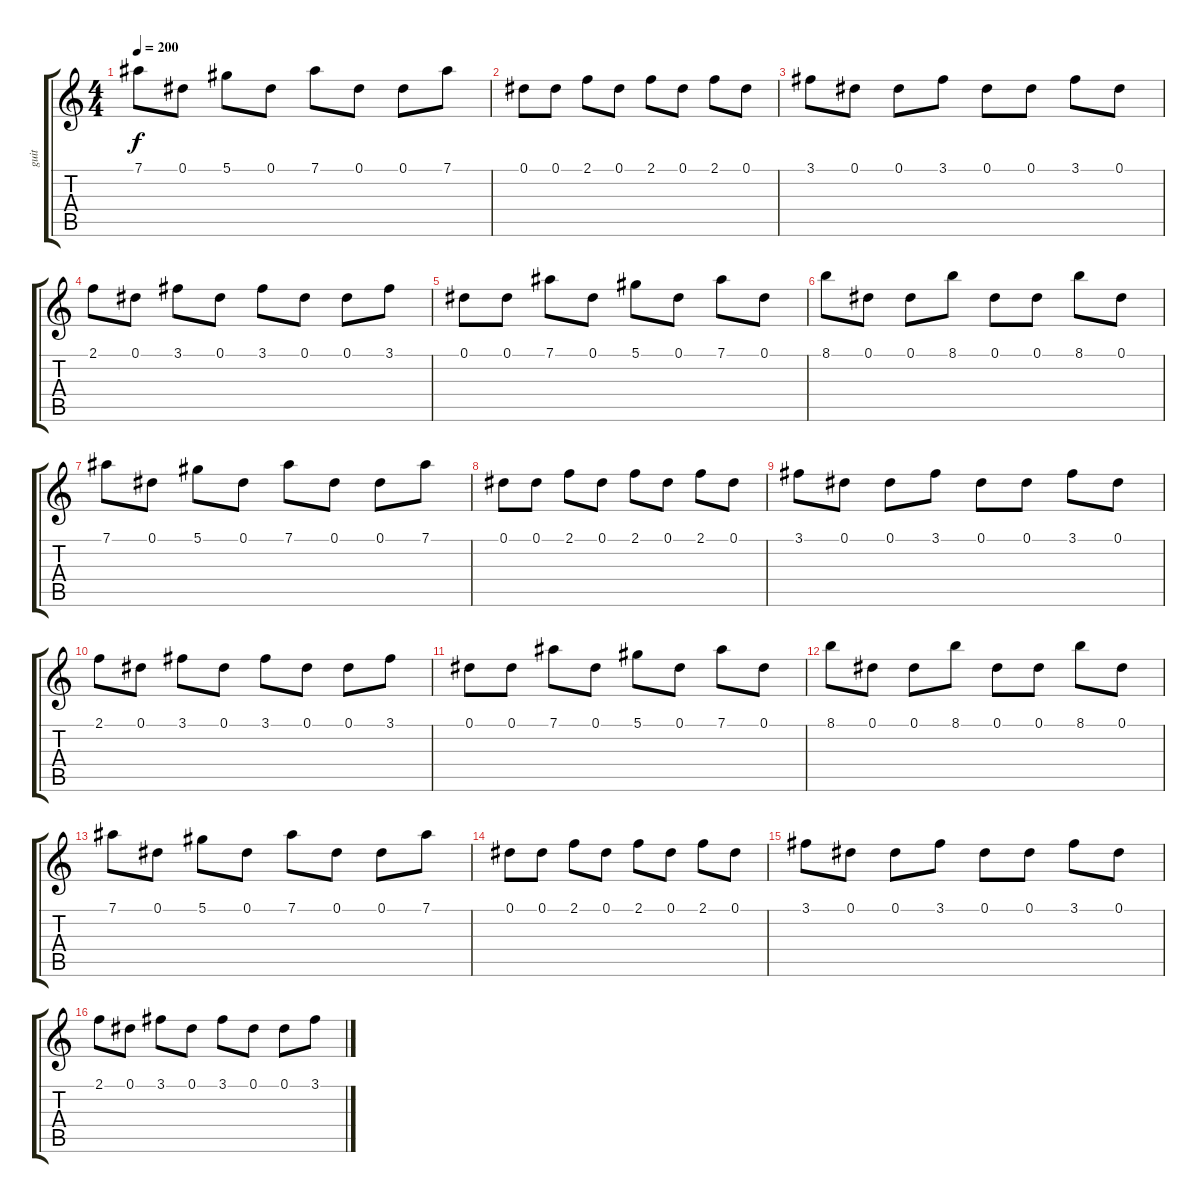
\track ("guit" "guit") {instrument distortionguitar}
\staff {score tabs}
\tuning (Eb4 Bb3 Gb3 Db3 Ab2 Eb2) {hide}
\ts (4 4)
\tempo 200
\clef g2
\ks c
7.1.8{dy f} 0.1.8 5.1.8 0.1.8 7.1.8 0.1.8 0.1.8 7.1.8 |
0.1.8 0.1.8 2.1.8 0.1.8 2.1.8 0.1.8 2.1.8 0.1.8 |
3.1.8 0.1.8 0.1.8 3.1.8 0.1.8 0.1.8 3.1.8 0.1.8 |
2.1.8 0.1.8 3.1.8 0.1.8 3.1.8 0.1.8 0.1.8 3.1.8 |
0.1.8 0.1.8 7.1.8 0.1.8 5.1.8 0.1.8 7.1.8 0.1.8 |
8.1.8 0.1.8 0.1.8 8.1.8 0.1.8 0.1.8 8.1.8 0.1.8 |
7.1.8 0.1.8 5.1.8 0.1.8 7.1.8 0.1.8 0.1.8 7.1.8 |
0.1.8 0.1.8 2.1.8 0.1.8 2.1.8 0.1.8 2.1.8 0.1.8 |
3.1.8 0.1.8 0.1.8 3.1.8 0.1.8 0.1.8 3.1.8 0.1.8 |
2.1.8 0.1.8 3.1.8 0.1.8 3.1.8 0.1.8 0.1.8 3.1.8 |
0.1.8 0.1.8 7.1.8 0.1.8 5.1.8 0.1.8 7.1.8 0.1.8 |
8.1.8 0.1.8 0.1.8 8.1.8 0.1.8 0.1.8 8.1.8 0.1.8 |
7.1.8 0.1.8 5.1.8 0.1.8 7.1.8 0.1.8 0.1.8 7.1.8 |
0.1.8 0.1.8 2.1.8 0.1.8 2.1.8 0.1.8 2.1.8 0.1.8 |
3.1.8 0.1.8 0.1.8 3.1.8 0.1.8 0.1.8 3.1.8 0.1.8 |
2.1.8 0.1.8 3.1.8 0.1.8 3.1.8 0.1.8 0.1.8 3.1.8
